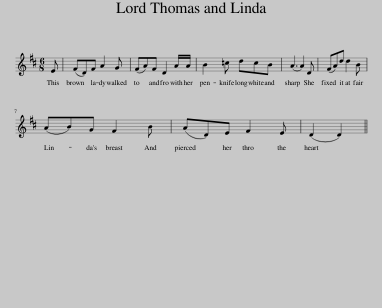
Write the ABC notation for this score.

X:1
L:1/8
M:6/8
I:linebreak $
K:D
V:1 treble
V:1
 E | (FD)F A2 G | (FA)F D2 A/A/ | B2 =c dcB | (A3 A2) D | %5
 (FA)d d2 B |$ (AB)G F2 B | (AD)E F2 E | (D2 D2) || %9
